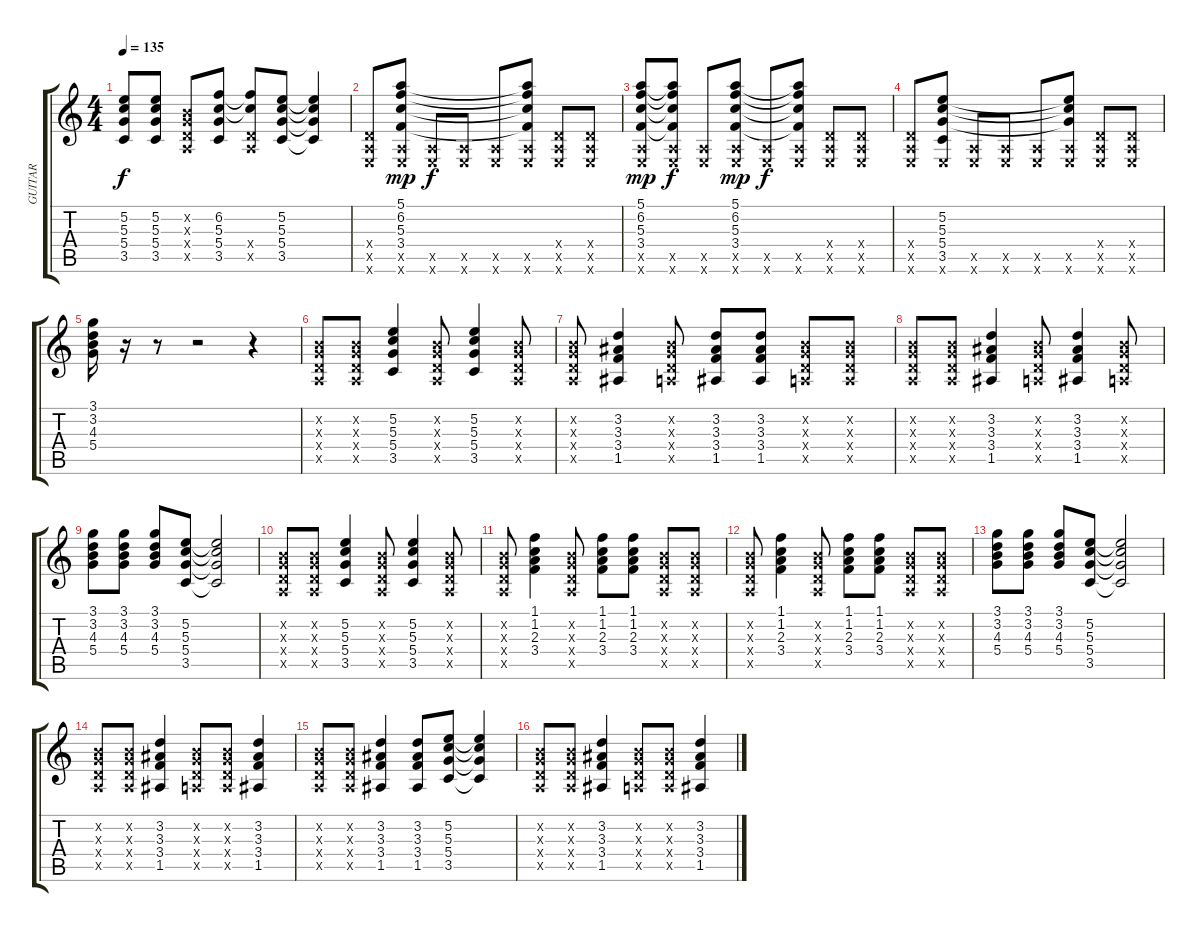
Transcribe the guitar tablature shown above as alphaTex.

\track ("GUITAR" "GUITAR") {instrument overdrivenguitar}
\staff {score tabs}
\tuning (E4 B3 G3 D3 A2 E2) {hide}
\ts (4 4)
\tempo 135
\clef g2
\ks c
(5.2 5.3 5.4 3.5).8{dy f} (5.2 5.3 5.4 3.5).8 (0.2{x} 0.3{x} 0.4{x} 0.5{x}).8 (6.2 5.3 5.4 3.5).8 (6.2{t} 5.3{t} 0.4{x} 0.5{x}).8 (5.2 5.3 5.4 3.5).8 (5.2{t} 5.3{t} 5.4{t} 3.5{t}).4 |
(0.4{x} 0.5{x} 0.6{x}).8 (5.1 6.2 5.3 3.4 0.5{x} 0.6{x}).8{dy mp} (0.5{x} 0.6{x}).8{dy f} (0.5{x} 0.6{x}).8 (0.5{x} 0.6{x}).8 (5.1{t} 6.2{t} 5.3{t} 3.4{t} 0.5{x} 0.6{x}).8 (0.4{x} 0.5{x} 0.6{x}).8 (0.4{x} 0.5{x} 0.6{x}).8 |
(5.1 6.2 5.3 3.4 0.5{x} 0.6{x}).8{dy mp} (5.1{t} 6.2{t} 5.3{t} 3.4{t} 0.5{x} 0.6{x}).8{dy f} (0.5{x} 0.6{x}).8 (5.1 6.2 5.3 3.4 0.5{x} 0.6{x}).8{dy mp} (0.5{x} 0.6{x}).8{dy f} (5.1{t} 6.2{t} 5.3{t} 3.4{t} 0.5{x} 0.6{x}).8 (0.4{x} 0.5{x} 0.6{x}).8 (0.4{x} 0.5{x} 0.6{x}).8 |
(0.4{x} 0.5{x} 0.6{x}).8 (5.2 5.3 5.4 3.5 0.6{x}).8 (0.5{x} 0.6{x}).8 (0.5{x} 0.6{x}).8 (0.5{x} 0.6{x}).8 (5.2{t} 5.3{t} 5.4{t} 0.5{x} 0.6{x}).8 (0.4{x} 0.5{x} 0.6{x}).8 (0.4{x} 0.5{x} 0.6{x}).8 |
(3.1 3.2 4.3 5.4).16 r.16 r.8 r.2 r.4 |
(0.2{x} 0.3{x} 0.4{x} 0.5{x}).8 (0.2{x} 0.3{x} 0.4{x} 0.5{x}).8 (5.2 5.3 5.4 3.5).4 (0.2{x} 0.3{x} 0.4{x} 0.5{x}).8 (5.2 5.3 5.4 3.5).4 (0.2{x} 0.3{x} 0.4{x} 0.5{x}).8 |
(0.2{x} 0.3{x} 0.4{x} 0.5{x}).8 (3.2 3.3 3.4 1.5).4 (0.2{x} 0.3{x} 0.4{x} 0.5{x}).8 (3.2 3.3 3.4 1.5).8 (3.2 3.3 3.4 1.5).8 (0.2{x} 0.3{x} 0.4{x} 0.5{x}).8 (0.2{x} 0.3{x} 0.4{x} 0.5{x}).8 |
(0.2{x} 0.3{x} 0.4{x} 0.5{x}).8 (0.2{x} 0.3{x} 0.4{x} 0.5{x}).8 (3.2 3.3 3.4 1.5).4 (0.2{x} 0.3{x} 0.4{x} 0.5{x}).8 (3.2 3.3 3.4 1.5).4 (0.2{x} 0.3{x} 0.4{x} 0.5{x}).8 |
(3.1 3.2 4.3 5.4).8 (3.1 3.2 4.3 5.4).8 (3.1 3.2 4.3 5.4).8 (5.2 5.3 5.4 3.5).8 (5.2{t} 5.3{t} 5.4{t} 3.5{t}).2 |
(0.2{x} 0.3{x} 0.4{x} 0.5{x}).8 (0.2{x} 0.3{x} 0.4{x} 0.5{x}).8 (5.2 5.3 5.4 3.5).4 (0.2{x} 0.3{x} 0.4{x} 0.5{x}).8 (5.2 5.3 5.4 3.5).4 (0.2{x} 0.3{x} 0.4{x} 0.5{x}).8 |
(0.2{x} 0.3{x} 0.4{x} 0.5{x}).8 (1.1 1.2 2.3 3.4).4 (0.2{x} 0.3{x} 0.4{x} 0.5{x}).8 (1.1 1.2 2.3 3.4).8 (1.1 1.2 2.3 3.4).8 (0.2{x} 0.3{x} 0.4{x} 0.5{x}).8 (0.2{x} 0.3{x} 0.4{x} 0.5{x}).8 |
(0.2{x} 0.3{x} 0.4{x} 0.5{x}).8 (1.1 1.2 2.3 3.4).4 (0.2{x} 0.3{x} 0.4{x} 0.5{x}).8 (1.1 1.2 2.3 3.4).8 (1.1 1.2 2.3 3.4).8 (0.2{x} 0.3{x} 0.4{x} 0.5{x}).8 (0.2{x} 0.3{x} 0.4{x} 0.5{x}).8 |
(3.1 3.2 4.3 5.4).8 (3.1 3.2 4.3 5.4).8 (3.1 3.2 4.3 5.4).8 (5.2 5.3 5.4 3.5).8 (5.2{t} 5.3{t} 5.4{t} 3.5{t}).2 |
(0.2{x} 0.3{x} 0.4{x} 0.5{x}).8 (0.2{x} 0.3{x} 0.4{x} 0.5{x}).8 (3.2 3.3 3.4 1.5).4 (0.2{x} 0.3{x} 0.4{x} 0.5{x}).8 (0.2{x} 0.3{x} 0.4{x} 0.5{x}).8 (3.2 3.3 3.4 1.5).4 |
(0.2{x} 0.3{x} 0.4{x} 0.5{x}).8 (0.2{x} 0.3{x} 0.4{x} 0.5{x}).8 (3.2 3.3 3.4 1.5).4 (3.2 3.3 3.4 1.5).8 (5.2 5.3 5.4 3.5).8 (5.2{t} 5.3{t} 5.4{t} 3.5{t}).4 |
(0.2{x} 0.3{x} 0.4{x} 0.5{x}).8 (0.2{x} 0.3{x} 0.4{x} 0.5{x}).8 (3.2 3.3 3.4 1.5).4 (0.2{x} 0.3{x} 0.4{x} 0.5{x}).8 (0.2{x} 0.3{x} 0.4{x} 0.5{x}).8 (3.2 3.3 3.4 1.5).4
